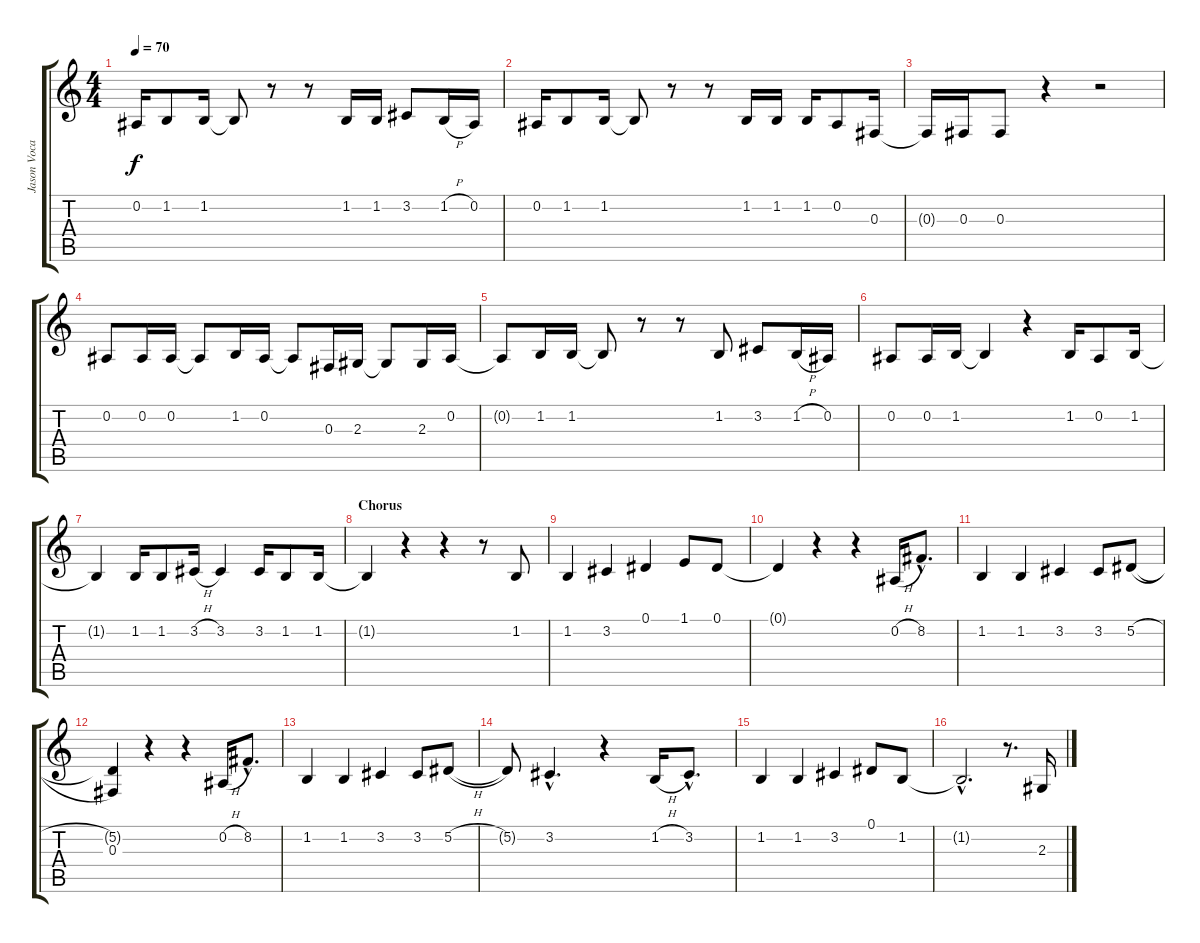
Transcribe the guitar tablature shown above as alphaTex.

\track ("Jason Vocals" "Jason Voca") {instrument oboe}
\staff {score tabs}
\tuning (Eb4 Bb3 Gb3 Db3 Ab2 Eb2) {hide}
\ts (4 4)
\tempo 70
\clef g2
\ks c
0.2{t}.16{dy f} 1.2.8 1.2.16 1.2{t}.8 r.8 r.8 1.2.16 1.2.16 3.2.8 1.2{h}.16 0.2.16 |
0.2.16 1.2.8 1.2.16 1.2{t}.8 r.8 r.8 1.2.16 1.2.16 1.2.16 0.2.8 0.3.16 |
0.3{t}.16 0.3.16 0.3.8 r.4 r.2 |
0.2.8 0.2.16 0.2.16 0.2{t}.8 1.2.16 0.2.16 0.2{t}.8 0.3.16 2.3.16 2.3{t}.8 2.3.16 0.2.16 |
0.2{t}.8 1.2.16 1.2.16 1.2{t}.8 r.8 r.8 1.2.8 3.2.8 1.2{h}.16 0.2.16 |
0.2.8 0.2.16 1.2.16 1.2{t}.4 r.4 1.2.16 0.2.8 1.2.16 |
1.2{t}.4 1.2.16 1.2.8 3.2{h}.16 3.2.4 3.2.16 1.2.8 1.2.16 |
\section ("" "Chorus")
1.2{t}.4 r.4 r.4 r.8 1.2.8 |
1.2.4 3.2.4 0.1.4 1.1.8 0.1.8 |
0.1{t}.4 r.4 r.4 0.2{h}.16 8.2{hac}.8{d} |
1.2.4 1.2.4 3.2.4 3.2.8 5.2{h}.8 |
(5.2{t} 0.3).4 r.4 r.4 0.2{h}.16 8.2{hac}.8{d} |
1.2.4 1.2.4 3.2.4 3.2.8 5.2{h}.8 |
5.2{t}.8 3.2{hac}.4{d} r.4 1.2{h}.16 3.2{hac}.8{d} |
1.2.4 1.2.4 3.2.4 0.1.8 1.2.8 |
1.2{hac t}.2{d} r.8{d} 2.3.16
